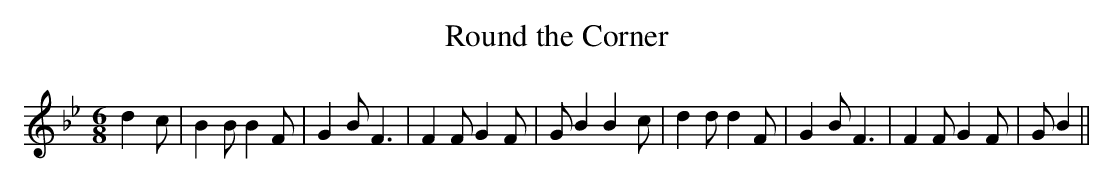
X:1
T:Round the Corner
M:6/8
L:1/4
K:Bb
 d- c/2| B B/2 B F/2| G B/2 F3/2| F F/2 G F/2| G/2 B B- c/2| d d/2 d F/2|\
 G B/2 F3/2| F F/2 G F/2| G/2 B||
